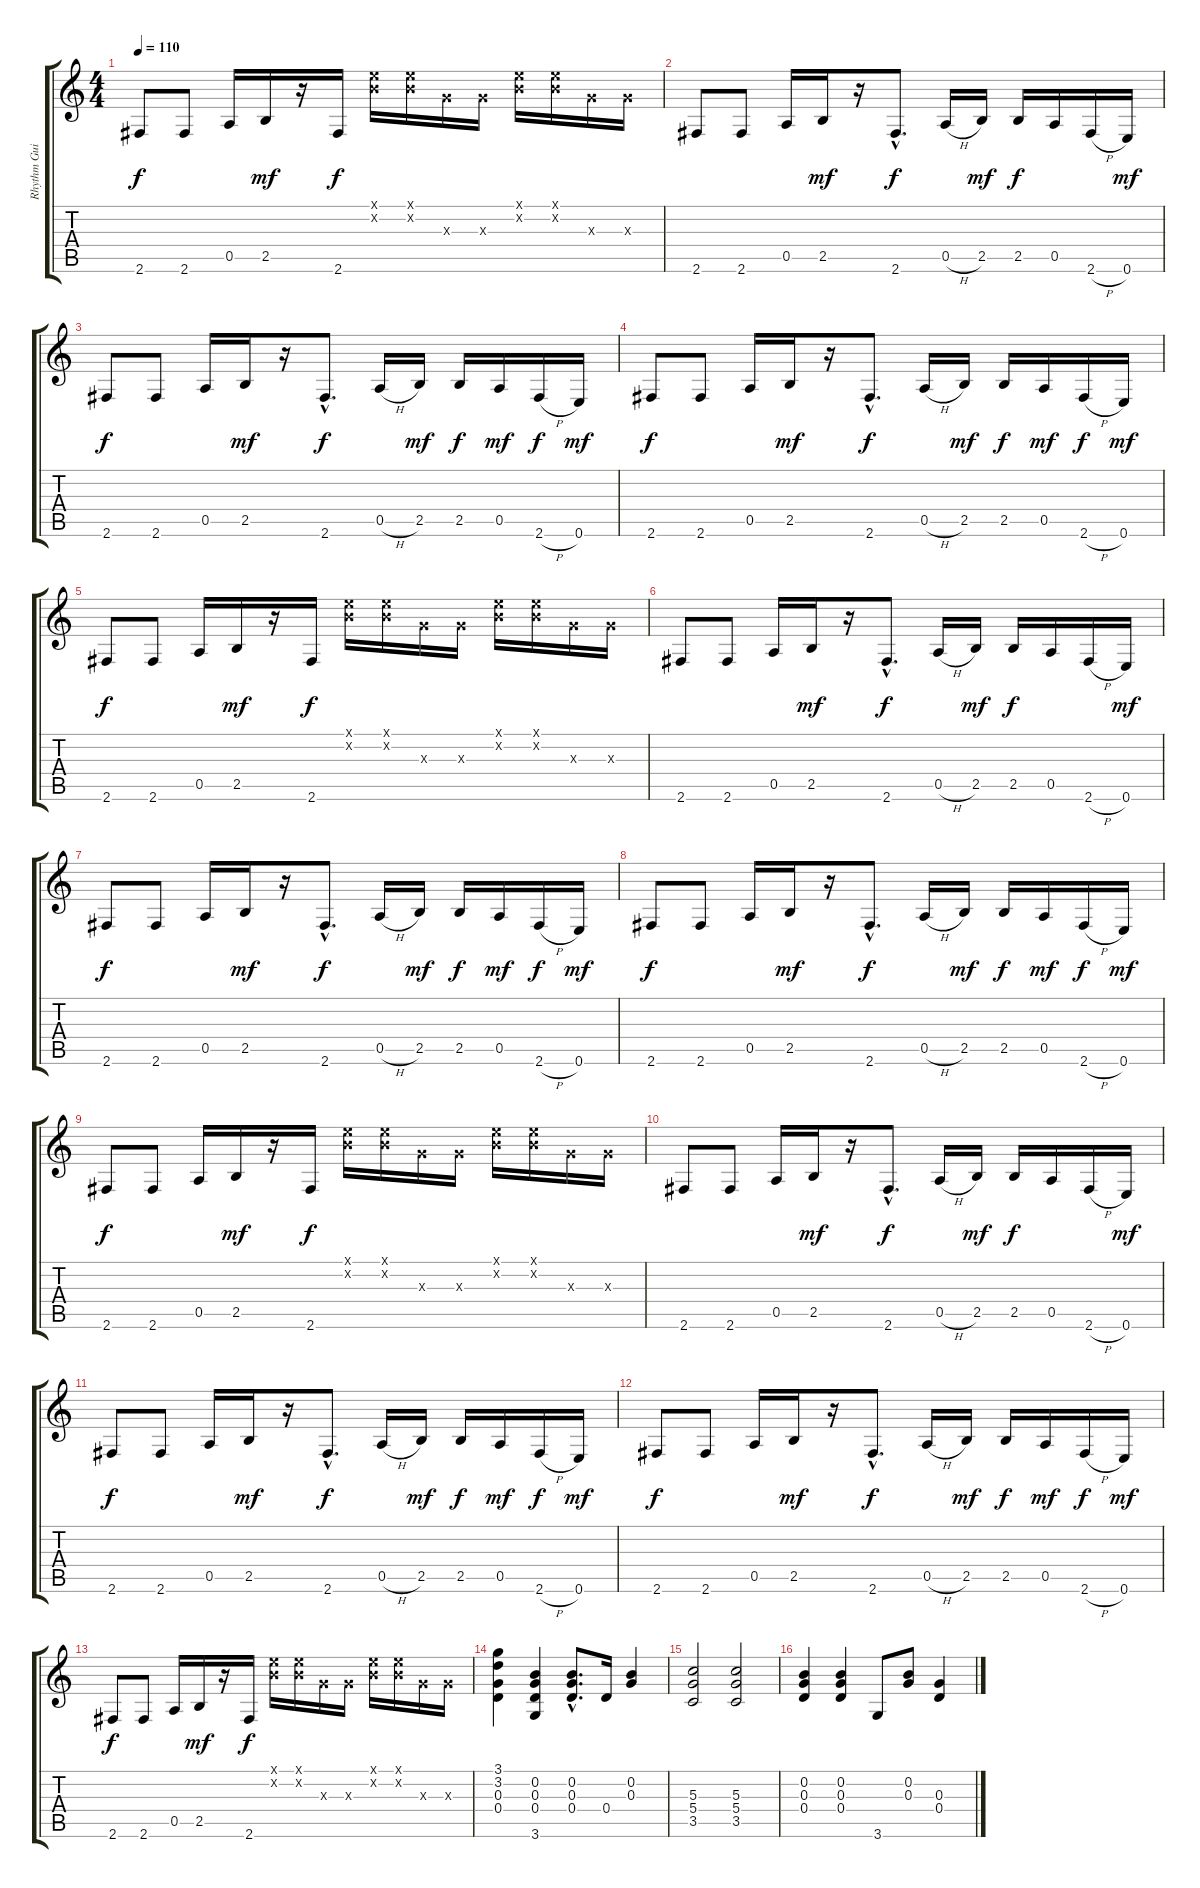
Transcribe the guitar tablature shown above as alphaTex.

\track ("Rhythm Guitar" "Rhythm Gui") {instrument distortionguitar}
\staff {score tabs}
\tuning (E4 B3 G3 D3 A2 E2) {hide}
\ts (4 4)
\tempo 110
\clef g2
\ks c
2.6.8{dy f} 2.6.8 0.5.16 2.5.16{dy mf} r.16 2.6.16{dy f} (0.1{x} 0.2{x}).16 (0.1{x} 0.2{x}).16 0.3{x}.16 0.3{x}.16 (0.1{x} 0.2{x}).16 (0.1{x} 0.2{x}).16 0.3{x}.16 0.3{x}.16 |
2.6.8 2.6.8 0.5.16 2.5.16{dy mf} r.16 2.6{hac}.8{d dy f} 0.5{h}.16 2.5.16{dy mf} 2.5.16{dy f} 0.5.16 2.6{h}.16 0.6.16{dy mf} |
2.6.8{dy f} 2.6.8 0.5.16 2.5.16{dy mf} r.16 2.6{hac}.8{d dy f} 0.5{h}.16 2.5.16{dy mf} 2.5.16{dy f} 0.5.16{dy mf} 2.6{h}.16{dy f} 0.6.16{dy mf} |
2.6.8{dy f} 2.6.8 0.5.16 2.5.16{dy mf} r.16 2.6{hac}.8{d dy f} 0.5{h}.16 2.5.16{dy mf} 2.5.16{dy f} 0.5.16{dy mf} 2.6{h}.16{dy f} 0.6.16{dy mf} |
2.6.8{dy f} 2.6.8 0.5.16 2.5.16{dy mf} r.16 2.6.16{dy f} (0.1{x} 0.2{x}).16 (0.1{x} 0.2{x}).16 0.3{x}.16 0.3{x}.16 (0.1{x} 0.2{x}).16 (0.1{x} 0.2{x}).16 0.3{x}.16 0.3{x}.16 |
2.6.8 2.6.8 0.5.16 2.5.16{dy mf} r.16 2.6{hac}.8{d dy f} 0.5{h}.16 2.5.16{dy mf} 2.5.16{dy f} 0.5.16 2.6{h}.16 0.6.16{dy mf} |
2.6.8{dy f} 2.6.8 0.5.16 2.5.16{dy mf} r.16 2.6{hac}.8{d dy f} 0.5{h}.16 2.5.16{dy mf} 2.5.16{dy f} 0.5.16{dy mf} 2.6{h}.16{dy f} 0.6.16{dy mf} |
2.6.8{dy f} 2.6.8 0.5.16 2.5.16{dy mf} r.16 2.6{hac}.8{d dy f} 0.5{h}.16 2.5.16{dy mf} 2.5.16{dy f} 0.5.16{dy mf} 2.6{h}.16{dy f} 0.6.16{dy mf} |
2.6.8{dy f} 2.6.8 0.5.16 2.5.16{dy mf} r.16 2.6.16{dy f} (0.1{x} 0.2{x}).16 (0.1{x} 0.2{x}).16 0.3{x}.16 0.3{x}.16 (0.1{x} 0.2{x}).16 (0.1{x} 0.2{x}).16 0.3{x}.16 0.3{x}.16 |
2.6.8 2.6.8 0.5.16 2.5.16{dy mf} r.16 2.6{hac}.8{d dy f} 0.5{h}.16 2.5.16{dy mf} 2.5.16{dy f} 0.5.16 2.6{h}.16 0.6.16{dy mf} |
2.6.8{dy f} 2.6.8 0.5.16 2.5.16{dy mf} r.16 2.6{hac}.8{d dy f} 0.5{h}.16 2.5.16{dy mf} 2.5.16{dy f} 0.5.16{dy mf} 2.6{h}.16{dy f} 0.6.16{dy mf} |
2.6.8{dy f} 2.6.8 0.5.16 2.5.16{dy mf} r.16 2.6{hac}.8{d dy f} 0.5{h}.16 2.5.16{dy mf} 2.5.16{dy f} 0.5.16{dy mf} 2.6{h}.16{dy f} 0.6.16{dy mf} |
2.6.8{dy f} 2.6.8 0.5.16 2.5.16{dy mf} r.16 2.6.16{dy f} (0.1{x} 0.2{x}).16 (0.1{x} 0.2{x}).16 0.3{x}.16 0.3{x}.16 (0.1{x} 0.2{x}).16 (0.1{x} 0.2{x}).16 0.3{x}.16 0.3{x}.16 |
(3.1 3.2 0.3 0.4).4 (0.2 0.3 0.4 3.6).4 (0.2{hac} 0.3{hac} 0.4{hac}).8{d} 0.4.16 (0.2 0.3).4 |
(5.3 5.4 3.5).2 (5.3 5.4 3.5).2 |
(0.2 0.3 0.4).4 (0.2 0.3 0.4).4 3.6.8 (0.2 0.3).8 (0.3 0.4).4
